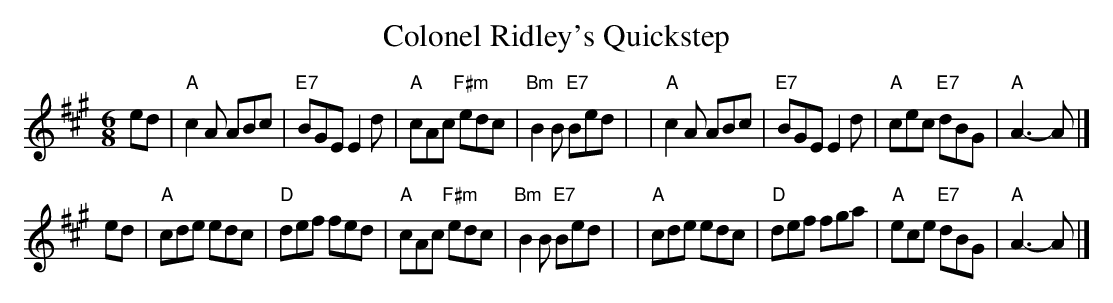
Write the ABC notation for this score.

X:1
T: Colonel Ridley's Quickstep
M: 6/8
L: 1/8
K: A
ed | "A"c2A ABc | "E7"BGE E2d | "A"cAc "F#m"edc | "Bm"B2B "E7"Bed |\
   | "A"c2A ABc | "E7"BGE E2d | "A"cec "E7"dBG  | "A"A3-      A   |]
ed | "A"cde edc |  "D"def fed | "A"cAc "F#m"edc | "Bm"B2B "E7"Bed |\
   | "A"cde edc |  "D"def fga | "A"ece "E7"dBG  | "A"A3-      A   |]
